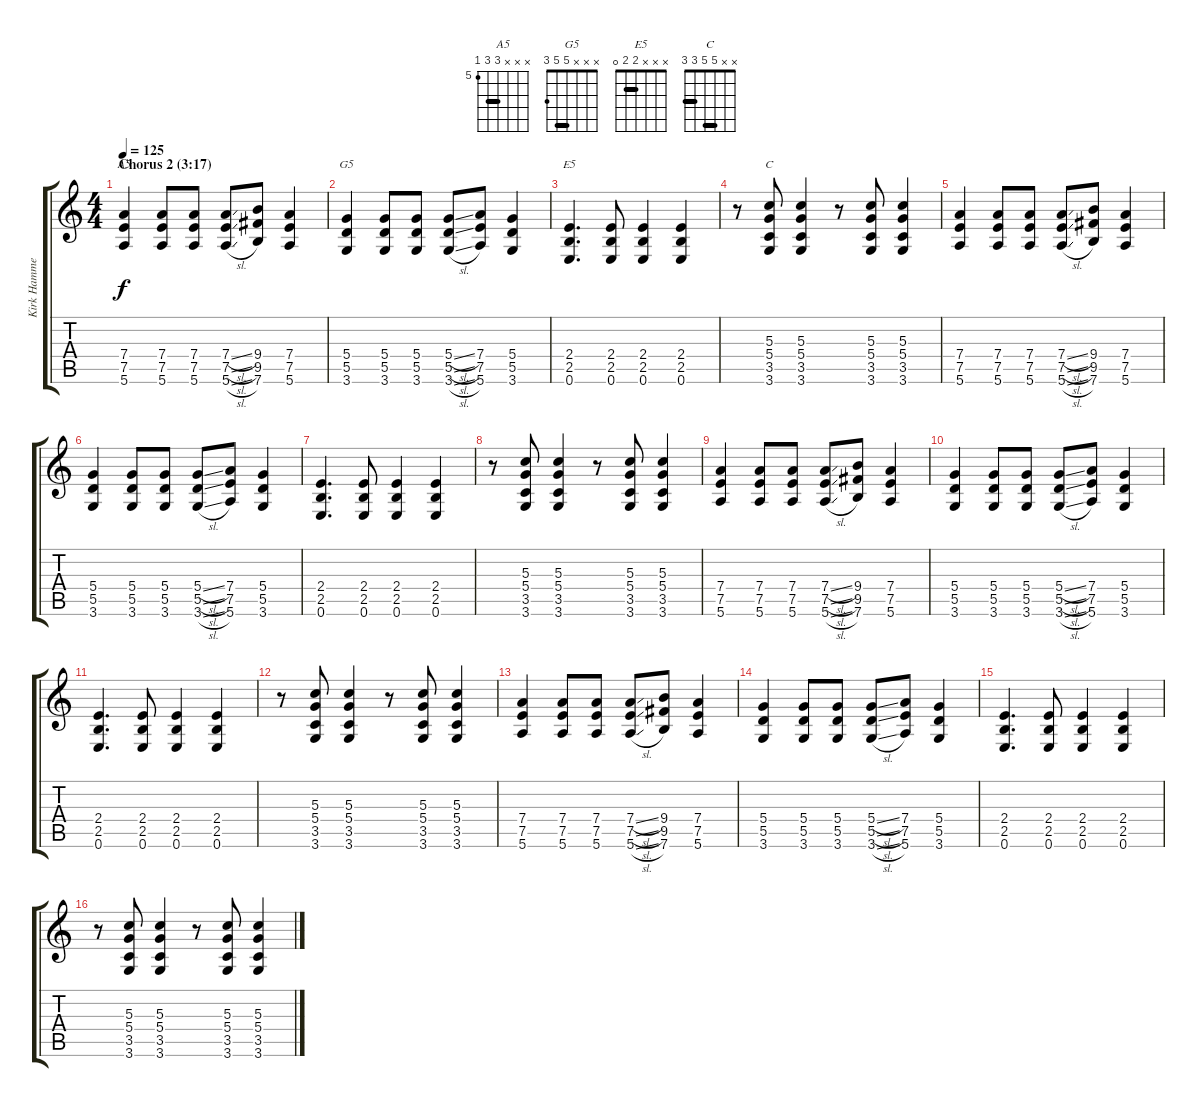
\track ("Kirk Hammet Rhythm Gtr." "Kirk Hamme") {instrument electricguitarclean}
\staff {score tabs}
\tuning (E4 B3 G3 D3 A2 E2) {hide}
\chord ("A5" x x x 7 7 5) {firstfret 5 barre 7}
\chord ("G5" x x x 5 5 3) {barre 5}
\chord ("E5" x x x 2 2 0) {barre 2}
\chord ("C" x x 5 5 3 3) {barre (3 5)}
\ts (4 4)
\section ("" "Chorus 2 (3:17)")
\tempo 125
\clef g2
\ks aminor
(7.4 7.5 5.6).4{ch "A5" dy f balance 16 instrument distortionguitar} (7.4 7.5 5.6).8 (7.4 7.5 5.6).8 (7.4{sl} 7.5{sl} 5.6{sl}).8 (9.4 9.5 7.6).8 (7.4 7.5 5.6).4 |
(5.4 5.5 3.6).4{ch "G5"} (5.4 5.5 3.6).8 (5.4 5.5 3.6).8 (5.4{sl} 5.5{sl} 3.6{sl}).8 (7.4 7.5 5.6).8 (5.4 5.5 3.6).4 |
(2.4 2.5 0.6).4{d ch "E5"} (2.4 2.5 0.6).8 (2.4 2.5 0.6).4 (2.4 2.5 0.6).4 |
r.8 (5.3 5.4 3.5 3.6).8{ch "C"} (5.3 5.4 3.5 3.6).4 r.8 (5.3 5.4 3.5 3.6).8 (5.3 5.4 3.5 3.6).4 |
(7.4 7.5 5.6).4 (7.4 7.5 5.6).8 (7.4 7.5 5.6).8 (7.4{sl} 7.5{sl} 5.6{sl}).8 (9.4 9.5 7.6).8 (7.4 7.5 5.6).4 |
(5.4 5.5 3.6).4 (5.4 5.5 3.6).8 (5.4 5.5 3.6).8 (5.4{sl} 5.5{sl} 3.6{sl}).8 (7.4 7.5 5.6).8 (5.4 5.5 3.6).4 |
(2.4 2.5 0.6).4{d} (2.4 2.5 0.6).8 (2.4 2.5 0.6).4 (2.4 2.5 0.6).4 |
r.8 (5.3 5.4 3.5 3.6).8 (5.3 5.4 3.5 3.6).4 r.8 (5.3 5.4 3.5 3.6).8 (5.3 5.4 3.5 3.6).4 |
(7.4 7.5 5.6).4 (7.4 7.5 5.6).8 (7.4 7.5 5.6).8 (7.4{sl} 7.5{sl} 5.6{sl}).8 (9.4 9.5 7.6).8 (7.4 7.5 5.6).4 |
(5.4 5.5 3.6).4 (5.4 5.5 3.6).8 (5.4 5.5 3.6).8 (5.4{sl} 5.5{sl} 3.6{sl}).8 (7.4 7.5 5.6).8 (5.4 5.5 3.6).4 |
(2.4 2.5 0.6).4{d} (2.4 2.5 0.6).8 (2.4 2.5 0.6).4 (2.4 2.5 0.6).4 |
r.8 (5.3 5.4 3.5 3.6).8 (5.3 5.4 3.5 3.6).4 r.8 (5.3 5.4 3.5 3.6).8 (5.3 5.4 3.5 3.6).4 |
(7.4 7.5 5.6).4 (7.4 7.5 5.6).8 (7.4 7.5 5.6).8 (7.4{sl} 7.5{sl} 5.6{sl}).8 (9.4 9.5 7.6).8 (7.4 7.5 5.6).4 |
(5.4 5.5 3.6).4 (5.4 5.5 3.6).8 (5.4 5.5 3.6).8 (5.4{sl} 5.5{sl} 3.6{sl}).8 (7.4 7.5 5.6).8 (5.4 5.5 3.6).4 |
(2.4 2.5 0.6).4{d} (2.4 2.5 0.6).8 (2.4 2.5 0.6).4 (2.4 2.5 0.6).4 |
r.8 (5.3 5.4 3.5 3.6).8 (5.3 5.4 3.5 3.6).4 r.8 (5.3 5.4 3.5 3.6).8 (5.3 5.4 3.5 3.6).4
